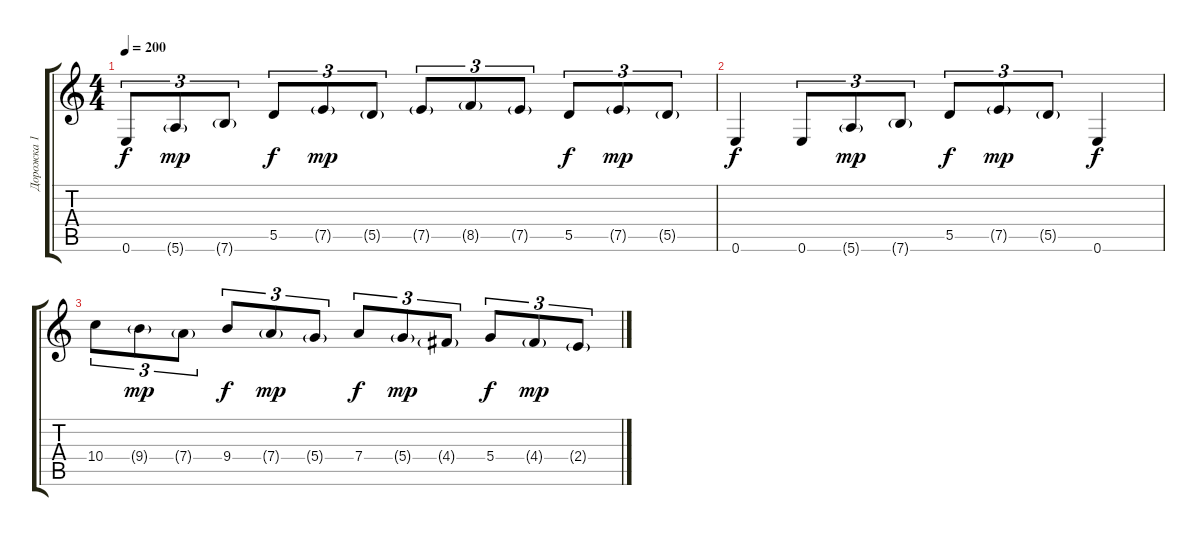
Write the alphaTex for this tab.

\track ("Дорожка 1" "Дорожка 1") {instrument distortionguitar}
\staff {score tabs}
\tuning (E4 B3 G3 D3 A2 E2) {hide}
\ts (4 4)
\tempo 200
\clef g2
\ks c
0.6.8{tu (3 2) dy f} 5.6{g}.8{tu (3 2) dy mp} 7.6{g}.8{tu (3 2)} 5.5.8{tu (3 2) dy f} 7.5{g}.8{tu (3 2) dy mp} 5.5{g}.8{tu (3 2)} 7.5{g}.8{tu (3 2)} 8.5{g}.8{tu (3 2)} 7.5{g}.8{tu (3 2)} 5.5.8{tu (3 2) dy f} 7.5{g}.8{tu (3 2) dy mp} 5.5{g}.8{tu (3 2)} |
0.6.4{dy f} 0.6.8{tu (3 2)} 5.6{g}.8{tu (3 2) dy mp} 7.6{g}.8{tu (3 2)} 5.5.8{tu (3 2) dy f} 7.5{g}.8{tu (3 2) dy mp} 5.5{g}.8{tu (3 2)} 0.6.4{dy f} |
10.4.8{tu (3 2)} 9.4{g}.8{tu (3 2) dy mp} 7.4{g}.8{tu (3 2)} 9.4.8{tu (3 2) dy f} 7.4{g}.8{tu (3 2) dy mp} 5.4{g}.8{tu (3 2)} 7.4.8{tu (3 2) dy f} 5.4{g}.8{tu (3 2) dy mp} 4.4{g}.8{tu (3 2)} 5.4.8{tu (3 2) dy f} 4.4{g}.8{tu (3 2) dy mp} 2.4{g}.8{tu (3 2)}
